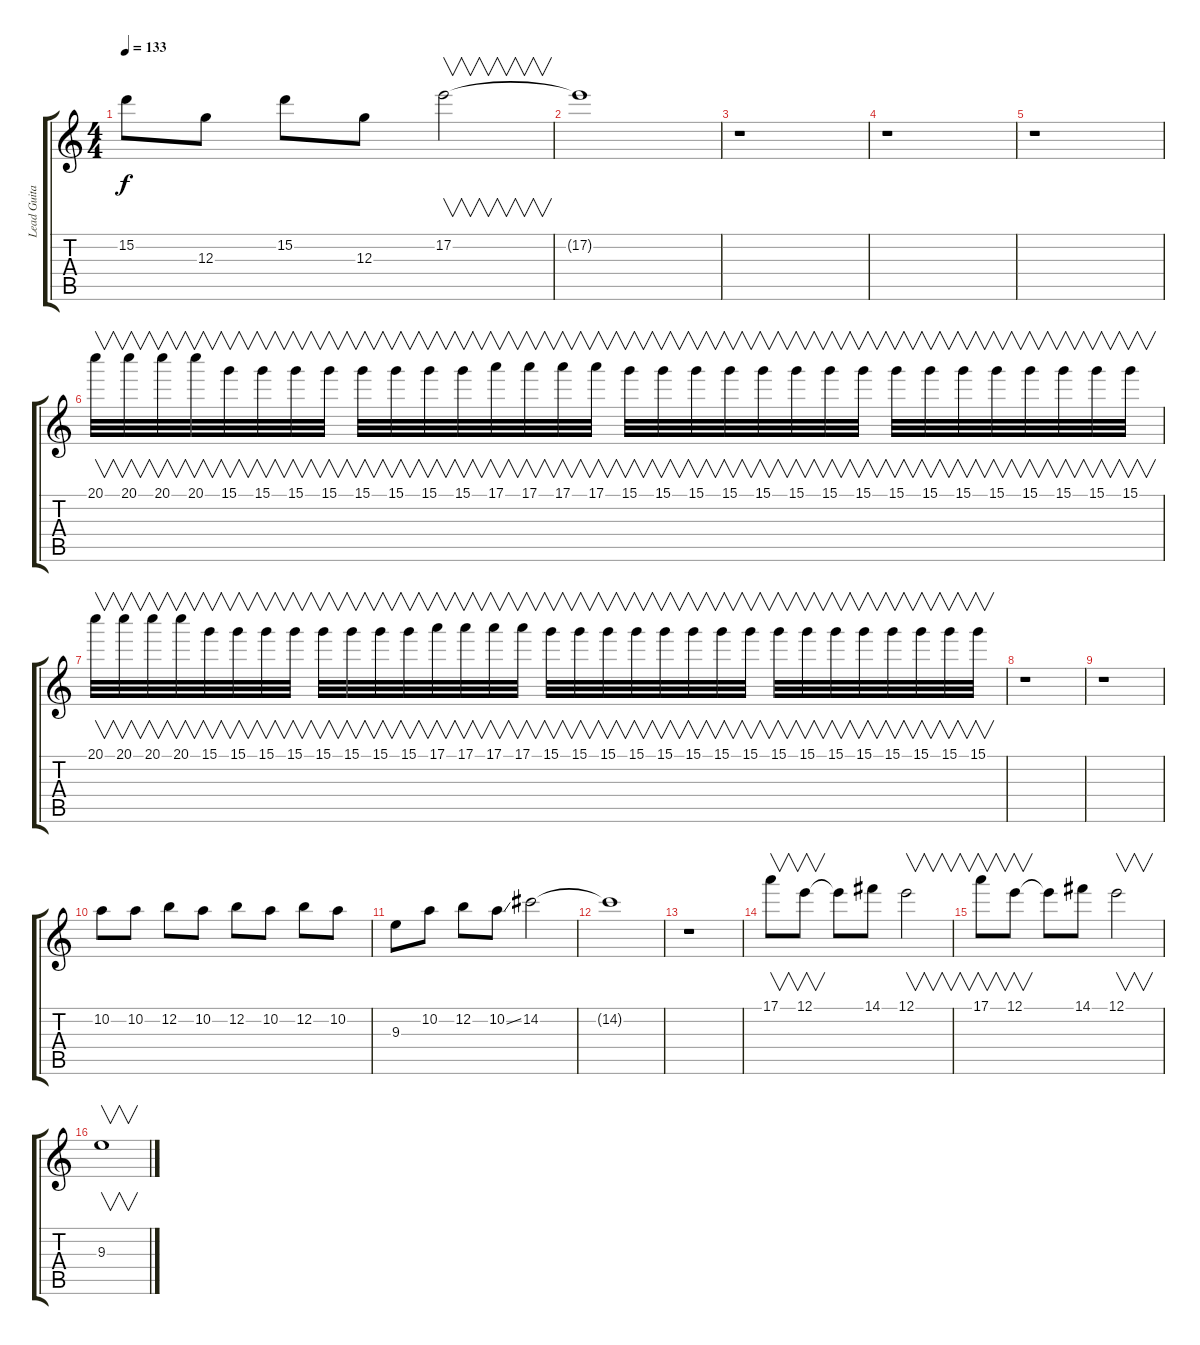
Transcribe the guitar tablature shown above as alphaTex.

\track ("Lead Guitar" "Lead Guita") {instrument overdrivenguitar}
\staff {score tabs}
\tuning (E4 B3 G3 D3 A2 E2) {hide}
\ts (4 4)
\tempo 133
\clef g2
\ks c
15.2.8{dy f} 12.3.8 15.2.8 12.3.8 17.2.2{v} |
17.2{t}.1 |
r.1 |
r.1 |
r.1 |
20.1.32{v} 20.1.32{v} 20.1.32{v} 20.1.32{v} 15.1.32{v} 15.1.32{v} 15.1.32{v} 15.1.32{v} 15.1.32{v} 15.1.32{v} 15.1.32{v} 15.1.32{v} 17.1.32{v} 17.1.32{v} 17.1.32{v} 17.1.32{v} 15.1.32{v} 15.1.32{v} 15.1.32{v} 15.1.32{v} 15.1.32{v} 15.1.32{v} 15.1.32{v} 15.1.32{v} 15.1.32{v} 15.1.32{v} 15.1.32{v} 15.1.32{v} 15.1.32{v} 15.1.32{v} 15.1.32{v} 15.1.32{v} |
20.1.32{v} 20.1.32{v} 20.1.32{v} 20.1.32{v} 15.1.32{v} 15.1.32{v} 15.1.32{v} 15.1.32{v} 15.1.32{v} 15.1.32{v} 15.1.32{v} 15.1.32{v} 17.1.32{v} 17.1.32{v} 17.1.32{v} 17.1.32{v} 15.1.32{v} 15.1.32{v} 15.1.32{v} 15.1.32{v} 15.1.32{v} 15.1.32{v} 15.1.32{v} 15.1.32{v} 15.1.32{v} 15.1.32{v} 15.1.32{v} 15.1.32{v} 15.1.32{v} 15.1.32{v} 15.1.32{v} 15.1.32{v} |
r.1 |
r.1 |
10.2.8 10.2.8 12.2.8 10.2.8 12.2.8 10.2.8 12.2.8 10.2.8 |
9.3.8 10.2.8 12.2.8 10.2{ss}.8 14.2.2 |
14.2{t}.1 |
r.1 |
17.1.8{v} 12.1.8{v} 12.1{t}.8 14.1.8 12.1.2{v} |
17.1.8{v} 12.1.8{v} 12.1{t}.8 14.1.8 12.1.2{v} |
9.3.1{v}
